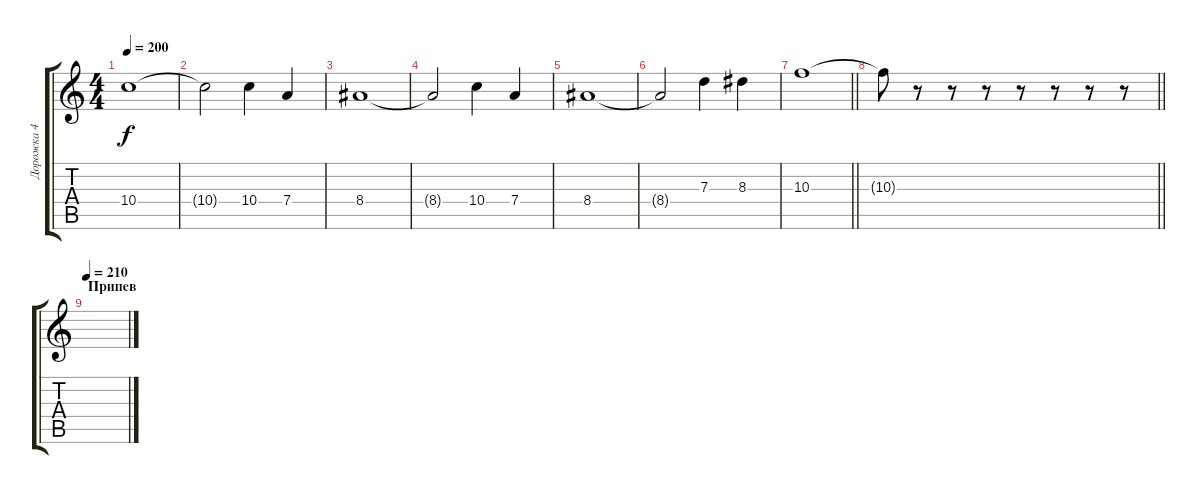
\track ("Дорожка 4" "Дорожка 4") {instrument distortionguitar}
\staff {score tabs}
\tuning (E4 B3 G3 D3 A2 E2) {hide}
\ts (4 4)
\tempo 200
\clef g2
\ks c
10.4.1{dy f} |
10.4{t}.2 10.4.4 7.4.4 |
8.4.1 |
8.4{t}.2 10.4.4 7.4.4 |
8.4.1 |
8.4{t}.2 7.3.4 8.3.4 |
\barLineRight lightlight
10.3.1 |
\barLineRight lightlight
10.3{t}.8 r.8 r.8 r.8 r.8 r.8 r.8 r.8 |
\section ("" "Припев")
\tempo 210
